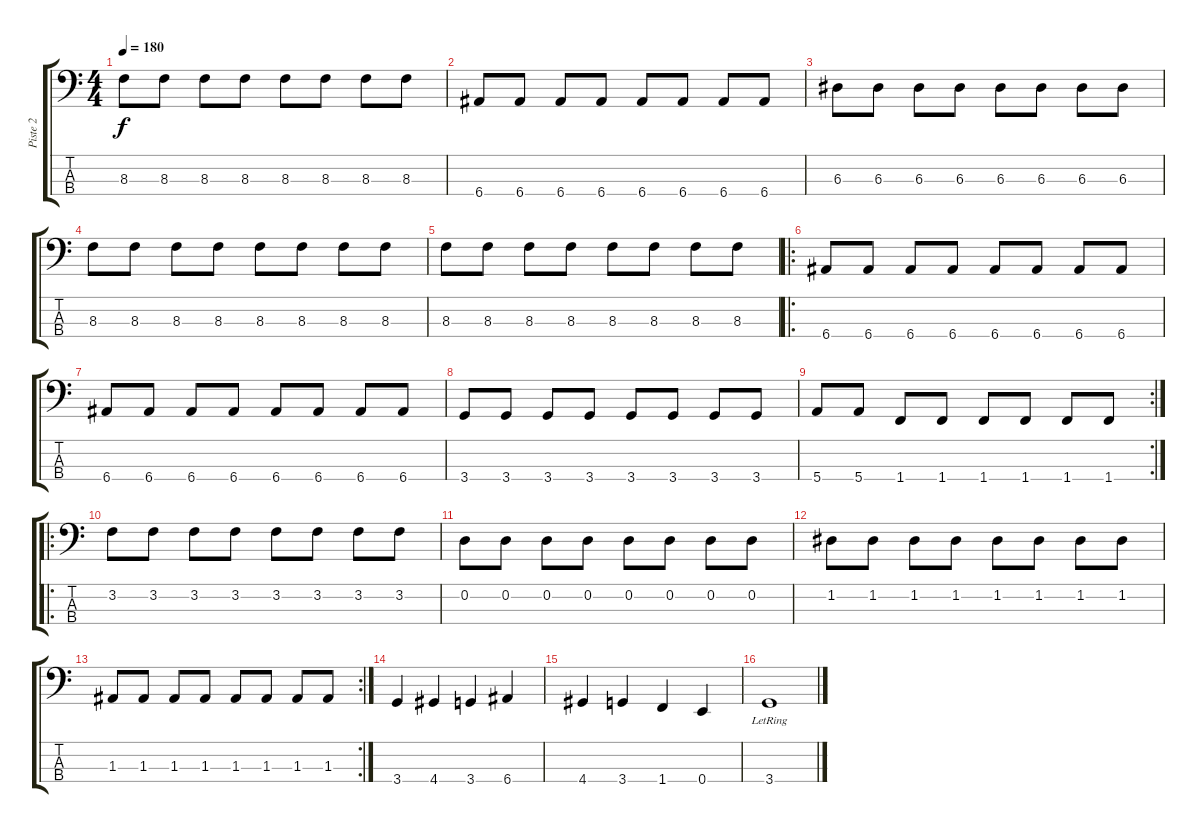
\track ("Piste 2" "Piste 2") {instrument electricbasspick}
\staff {score tabs}
\tuning (G2 D2 A1 E1) {hide}
\ts (4 4)
\tempo 180
\clef f4
\ks c
8.3.8{dy f} 8.3.8 8.3.8 8.3.8 8.3.8 8.3.8 8.3.8 8.3.8 |
6.4.8 6.4.8 6.4.8 6.4.8 6.4.8 6.4.8 6.4.8 6.4.8 |
6.3.8 6.3.8 6.3.8 6.3.8 6.3.8 6.3.8 6.3.8 6.3.8 |
8.3.8 8.3.8 8.3.8 8.3.8 8.3.8 8.3.8 8.3.8 8.3.8 |
8.3.8 8.3.8 8.3.8 8.3.8 8.3.8 8.3.8 8.3.8 8.3.8 |
\ro
6.4.8 6.4.8 6.4.8 6.4.8 6.4.8 6.4.8 6.4.8 6.4.8 |
6.4.8 6.4.8 6.4.8 6.4.8 6.4.8 6.4.8 6.4.8 6.4.8 |
3.4.8 3.4.8 3.4.8 3.4.8 3.4.8 3.4.8 3.4.8 3.4.8 |
\rc 2
5.4.8 5.4.8 1.4.8 1.4.8 1.4.8 1.4.8 1.4.8 1.4.8 |
\ro
3.2.8 3.2.8 3.2.8 3.2.8 3.2.8 3.2.8 3.2.8 3.2.8 |
0.2.8 0.2.8 0.2.8 0.2.8 0.2.8 0.2.8 0.2.8 0.2.8 |
1.2.8 1.2.8 1.2.8 1.2.8 1.2.8 1.2.8 1.2.8 1.2.8 |
\rc 2
1.3.8 1.3.8 1.3.8 1.3.8 1.3.8 1.3.8 1.3.8 1.3.8 |
3.4.4 4.4.4 3.4.4 6.4.4 |
4.4.4 3.4.4 1.4.4 0.4.4 |
3.4{lr}.1
